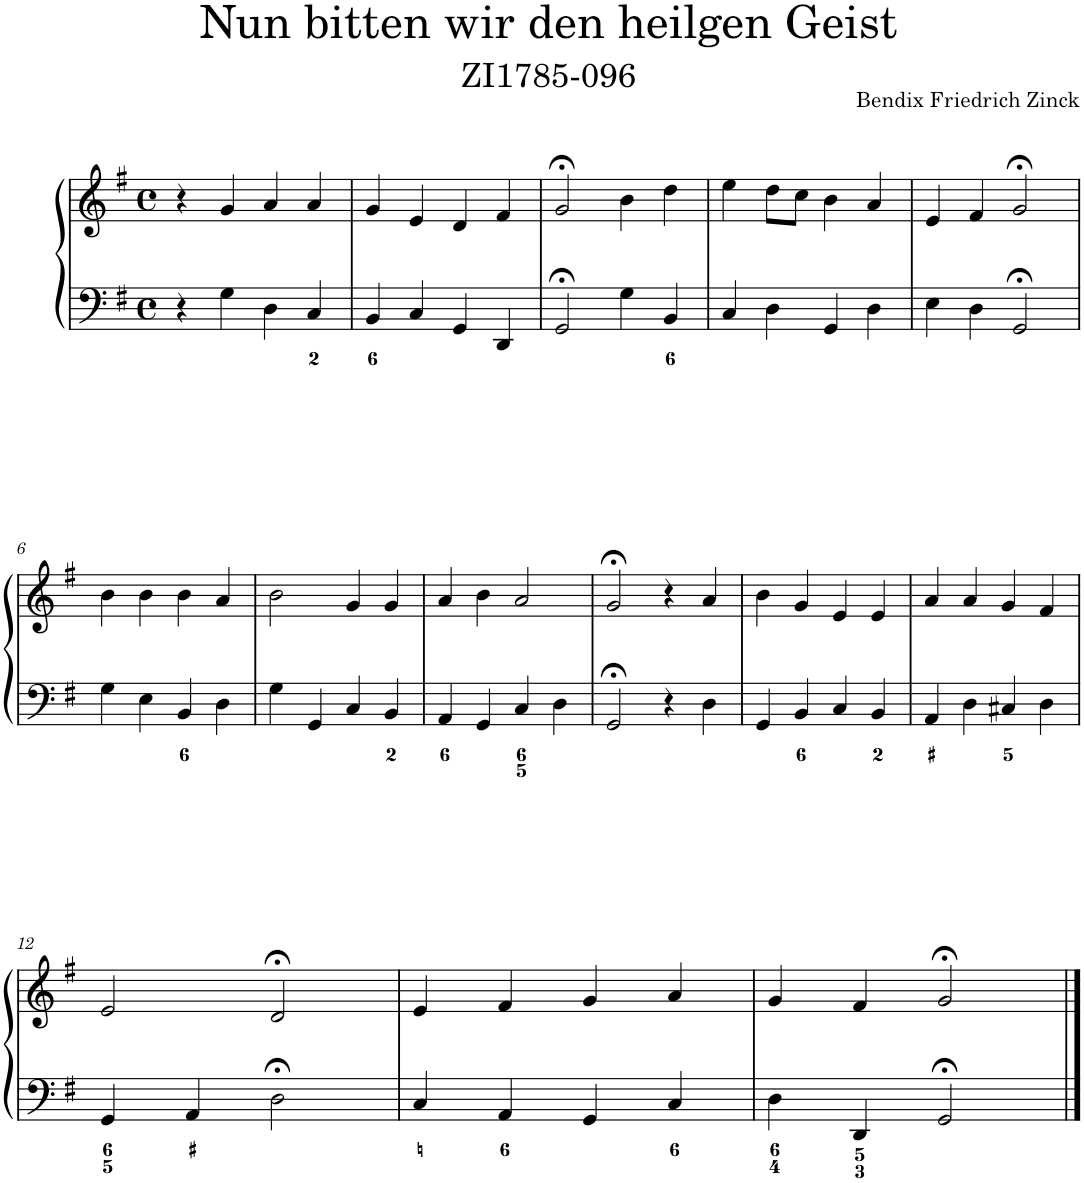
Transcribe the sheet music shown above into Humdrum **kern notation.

**kern	**kern
*part1	*part1
*staff2	*staff1
*I"Piano	*
*I'Pno.	*
*clefF4	*clefG2
*k[f#]	*k[f#]
*M4/4	*M4/4
*met(c)	*met(c)
=1	=1
4r	4r
4G\	4g/
4D\	4a/
4C/	4a/
=2	=2
4BB/	4g/
4C/	4e/
4GG/	4d/
4DD/	4f#/
=3	=3
2GG;</	2g;</
4G\	4b\
4BB/	4dd\
=4	=4
4C/	4ee\
4D\	8dd\L
.	8cc\J
4GG/	4b\
4D\	4a/
=5	=5
4E\	4e/
4D\	4f#/
2GG;</	2g;</
!!LO:LB:g=z
=6	=6
4G\	4b\
4E\	4b\
4BB/	4b\
4D\	4a/
=7	=7
4G\	2b\
4GG/	.
4C/	4g/
4BB/	4g/
=8	=8
4AA/	4a/
4GG/	4b\
4C/	2a/
4D\	.
=9	=9
2GG;</	2g;</
4r	4r
4D\	4a/
=10	=10
4GG/	4b\
4BB/	4g/
4C/	4e/
4BB/	4e/
=11	=11
4AA/	4a/
4D\	4a/
4C#X/	4g/
4D\	4f#/
!!LO:LB:g=z
=12	=12
4GG/	2e/
4AA/	.
2D;<\	2d;</
=13	=13
4C/	4e/
4AA/	4f#/
4GG/	4g/
4C/	4a/
=14	=14
4D\	4g/
4DD/	4f#/
2GG;</	2g;</
==	==
*-	*-
